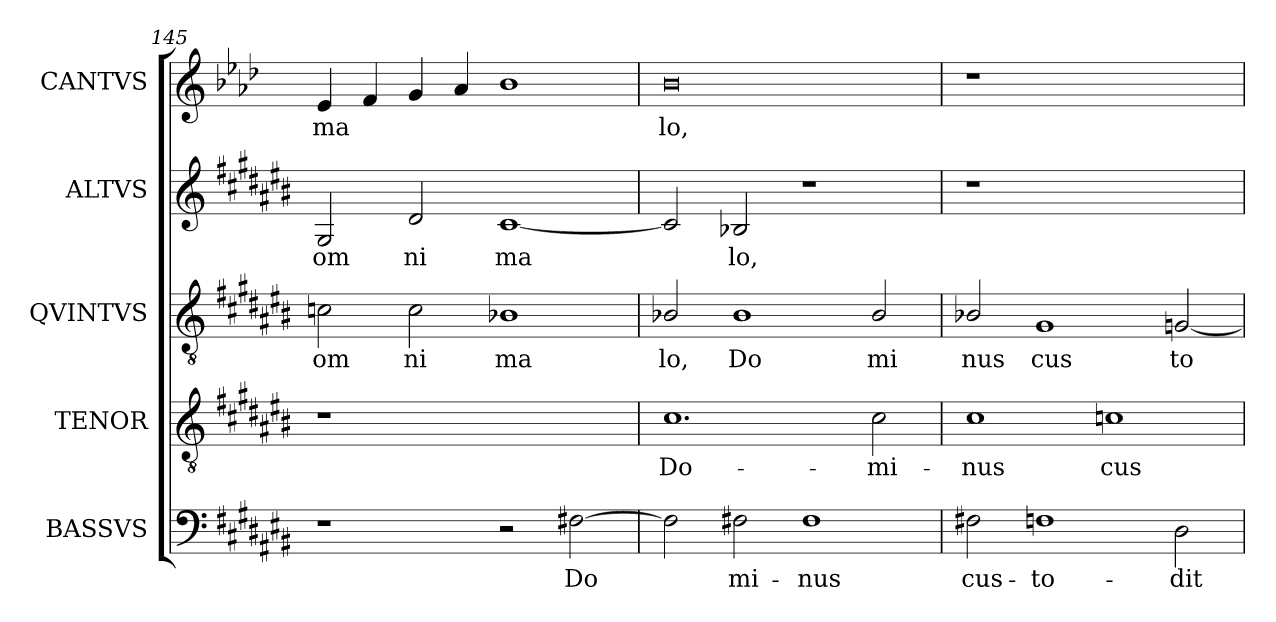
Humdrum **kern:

**kern	**text	**kern	**text	**kern	**text	**kern	**text	**kern	**text
*part5	*part5	*part4	*part4	*part3	*part3	*part2	*part2	*part1	*part1
*staff5	*staff5	*staff4	*staff4	*staff3	*staff3	*staff2	*staff2	*staff1	*staff1
*I"BASSVS	*	*I"TENOR	*	*I"QVINTVS	*	*I"ALTVS	*	*I"CANTVS	*
*clefF4	*	*clefGv2	*	*clefGv2	*	*clefG2	*	*clefG2	*
*ITrd-3c-5	*	*ITrd-3c-5	*	*ITrd-3c-5	*	*ITrd-3c-5	*	*	*
*k[f#c#g#d#a#e#b#]	*	*k[f#c#g#d#a#e#b#]	*	*k[f#c#g#d#a#e#b#]	*	*k[f#c#g#d#a#e#b#]	*	*k[b-e-a-d-]	*
*C#:	*	*C#:	*	*C#:	*	*C#:	*	*A-:	*
=145	=145	=145	=145	=145	=145	=145	=145	=145	=145
!	!	!	!	!	!LO:LY:b:cj	!	!LO:LY:b:cj	!	!LO:LY:b:cj
1r	.	1r	.	2f\	om	2c#/	om	4e-/	ma-
!	!	!	!	!	!	!	!	!	!LO:LY:b:cj
.	.	.	.	.	.	.	.	4f/	--
!	!	!	!	!	!LO:LY:b:cj	!	!LO:LY:b:cj	!	!LO:LY:b:cj
.	.	.	.	2f\	ni	2g#/	ni	4g/	--
!	!	!	!	!	!	!	!	!	!LO:LY:b:cj
.	.	.	.	.	.	.	.	4a-/	--
!	!	!	!	!	!LO:LY:b:cj	!	!LO:LY:b:cj	!	!LO:LY:b:cj
2r	.	1ryy	.	1e-	ma	[<1f#	ma	1b-	--
!	!LO:LY:b:cj	!	!	!	!	!	!	!	!
[>2Bn\	Do-	.	.	.	.	.	.	.	.
=146	=146	=146	=146	=146	=146	=146	=146	=146	=146
!	!LO:LY:b:cj	!	!LO:LY:b:cj	!	!LO:LY:b:cj	!	!LO:LY:b:cj	!	!LO:LY:b:cj
2B\]	--	1.f#	Do-	2e-/	lo,	2f#/]	.	0b-	-lo,
!	!LO:LY:b:cj	!	!	!	!LO:LY:b:cj	!	!LO:LY:b:cj	!	!
2Bn\	-mi-	.	.	1e-	Do	2e-/	lo,	.	.
!	!LO:LY:b:cj	!	!	!	!	!	!	!	!
1B	-nus	.	.	.	.	1r	.	.	.
!	!	!	!LO:LY:b:cj	!	!LO:LY:b:cj	!	!	!	!
.	.	2f#\	-mi-	2e-/	mi	.	.	.	.
=147	=147	=147	=147	=147	=147	=147	=147	=147	=147
!	!LO:LY:b:cj	!	!LO:LY:b:cj	!	!LO:LY:b:cj	!	!	!	!
2Bn\	cus-	1f#	-nus	2e-/	nus	1r	.	1r	.
!	!LO:LY:b:cj	!	!	!	!LO:LY:b:cj	!	!	!	!
1B-	-to-	.	.	1c#	cus	.	.	.	.
!	!	!	!LO:LY:b:cj	!	!	!	!	!	!
.	.	1f	cus-	.	.	1ryy	.	1ryy	.
!	!LO:LY:b:cj	!	!	!	!LO:LY:b:cj	!	!	!	!
2G#\	-dit	.	.	[<2c/	to	.	.	.	.
=	=	=	=	=	=	=	=	=	=
*-	*-	*-	*-	*-	*-	*-	*-	*-	*-
